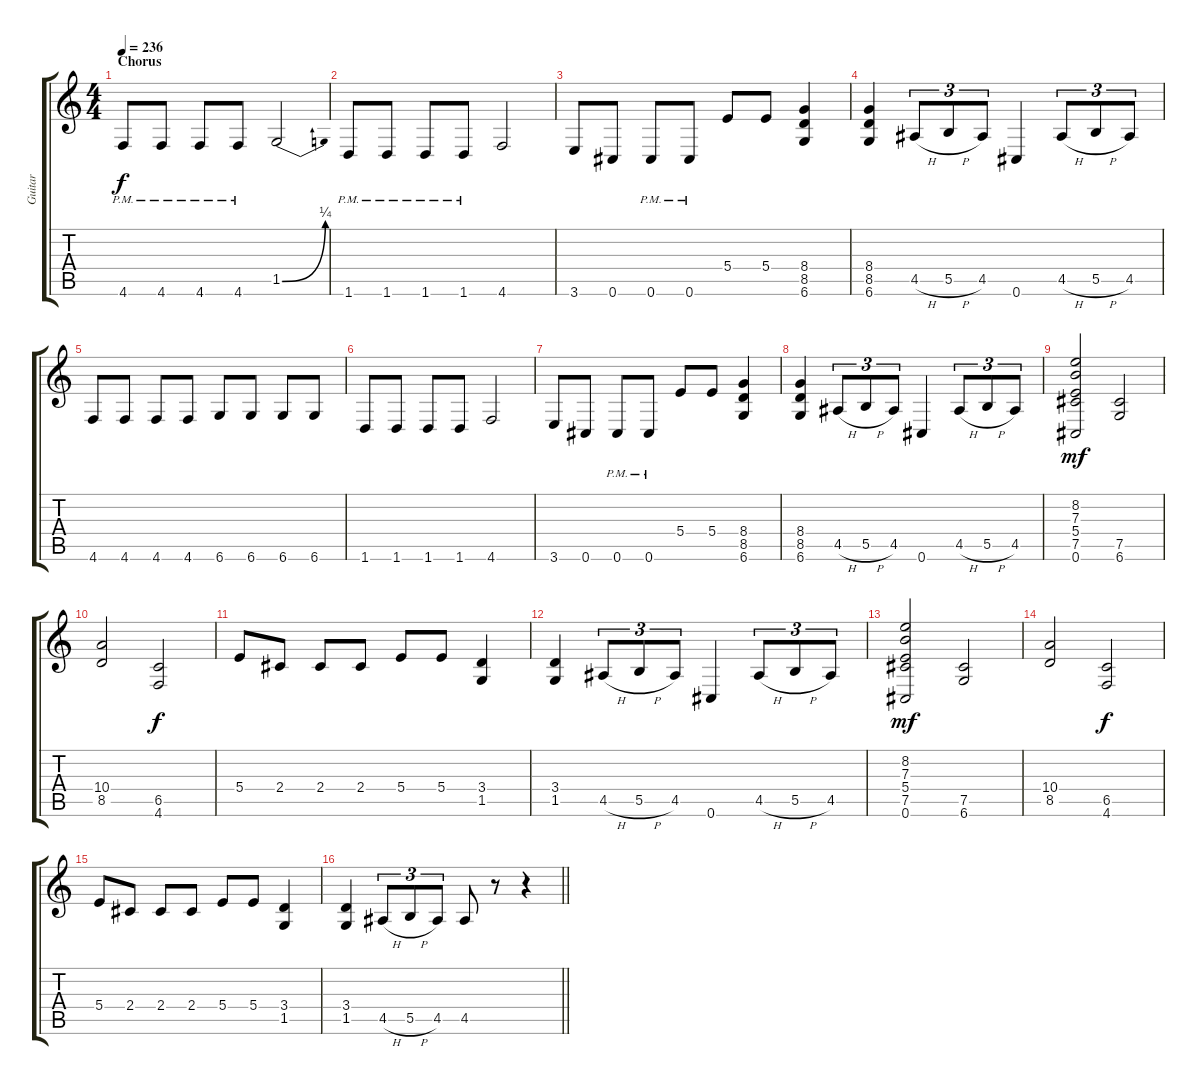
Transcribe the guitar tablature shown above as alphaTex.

\track ("Guitar" "Guitar") {instrument distortionguitar}
\staff {score tabs}
\tuning (Db4 Ab3 E3 B2 Gb2 Db2) {hide}
\ts (4 4)
\section ("" "Chorus")
\tempo 236
\clef g2
\ks c
4.6{pm}.8{dy f} 4.6{pm}.8 4.6{pm}.8 4.6{pm}.8 1.5{be (bend 0 0 60 1)}.2 |
1.6{pm}.8 1.6{pm}.8 1.6{pm}.8 1.6{pm}.8 4.6.2 |
3.6.8 0.6.8 0.6{pm}.8 0.6{pm}.8 5.4.8 5.4.8 (8.4 8.5 6.6).4 |
(8.4 8.5 6.6).4 4.5{h}.8{tu (3 2)} 5.5{h}.8{tu (3 2)} 4.5.8{tu (3 2)} 0.6.4 4.5{h}.8{tu (3 2)} 5.5{h}.8{tu (3 2)} 4.5.8{tu (3 2)} |
4.6.8 4.6.8 4.6.8 4.6.8 6.6.8 6.6.8 6.6.8 6.6.8 |
1.6.8 1.6.8 1.6.8 1.6.8 4.6.2 |
3.6.8 0.6.8 0.6{pm}.8 0.6{pm}.8 5.4.8 5.4.8 (8.4 8.5 6.6).4 |
(8.4 8.5 6.6).4 4.5{h}.8{tu (3 2)} 5.5{h}.8{tu (3 2)} 4.5.8{tu (3 2)} 0.6.4 4.5{h}.8{tu (3 2)} 5.5{h}.8{tu (3 2)} 4.5.8{tu (3 2)} |
(8.2 7.3 5.4 7.5 0.6).2{dy mf} (7.5 6.6).2 |
(10.4 8.5).2 (6.5 4.6).2{dy f} |
5.4.8 2.4.8 2.4.8 2.4.8 5.4.8 5.4.8 (3.4 1.5).4 |
(3.4 1.5).4 4.5{h}.8{tu (3 2)} 5.5{h}.8{tu (3 2)} 4.5.8{tu (3 2)} 0.6.4 4.5{h}.8{tu (3 2)} 5.5{h}.8{tu (3 2)} 4.5.8{tu (3 2)} |
(8.2 7.3 5.4 7.5 0.6).2{dy mf} (7.5 6.6).2 |
(10.4 8.5).2 (6.5 4.6).2{dy f} |
5.4.8 2.4.8 2.4.8 2.4.8 5.4.8 5.4.8 (3.4 1.5).4 |
\barLineRight lightlight
(3.4 1.5).4 4.5{h}.8{tu (3 2)} 5.5{h}.8{tu (3 2)} 4.5.8{tu (3 2)} 4.5.8 r.8 r.4
